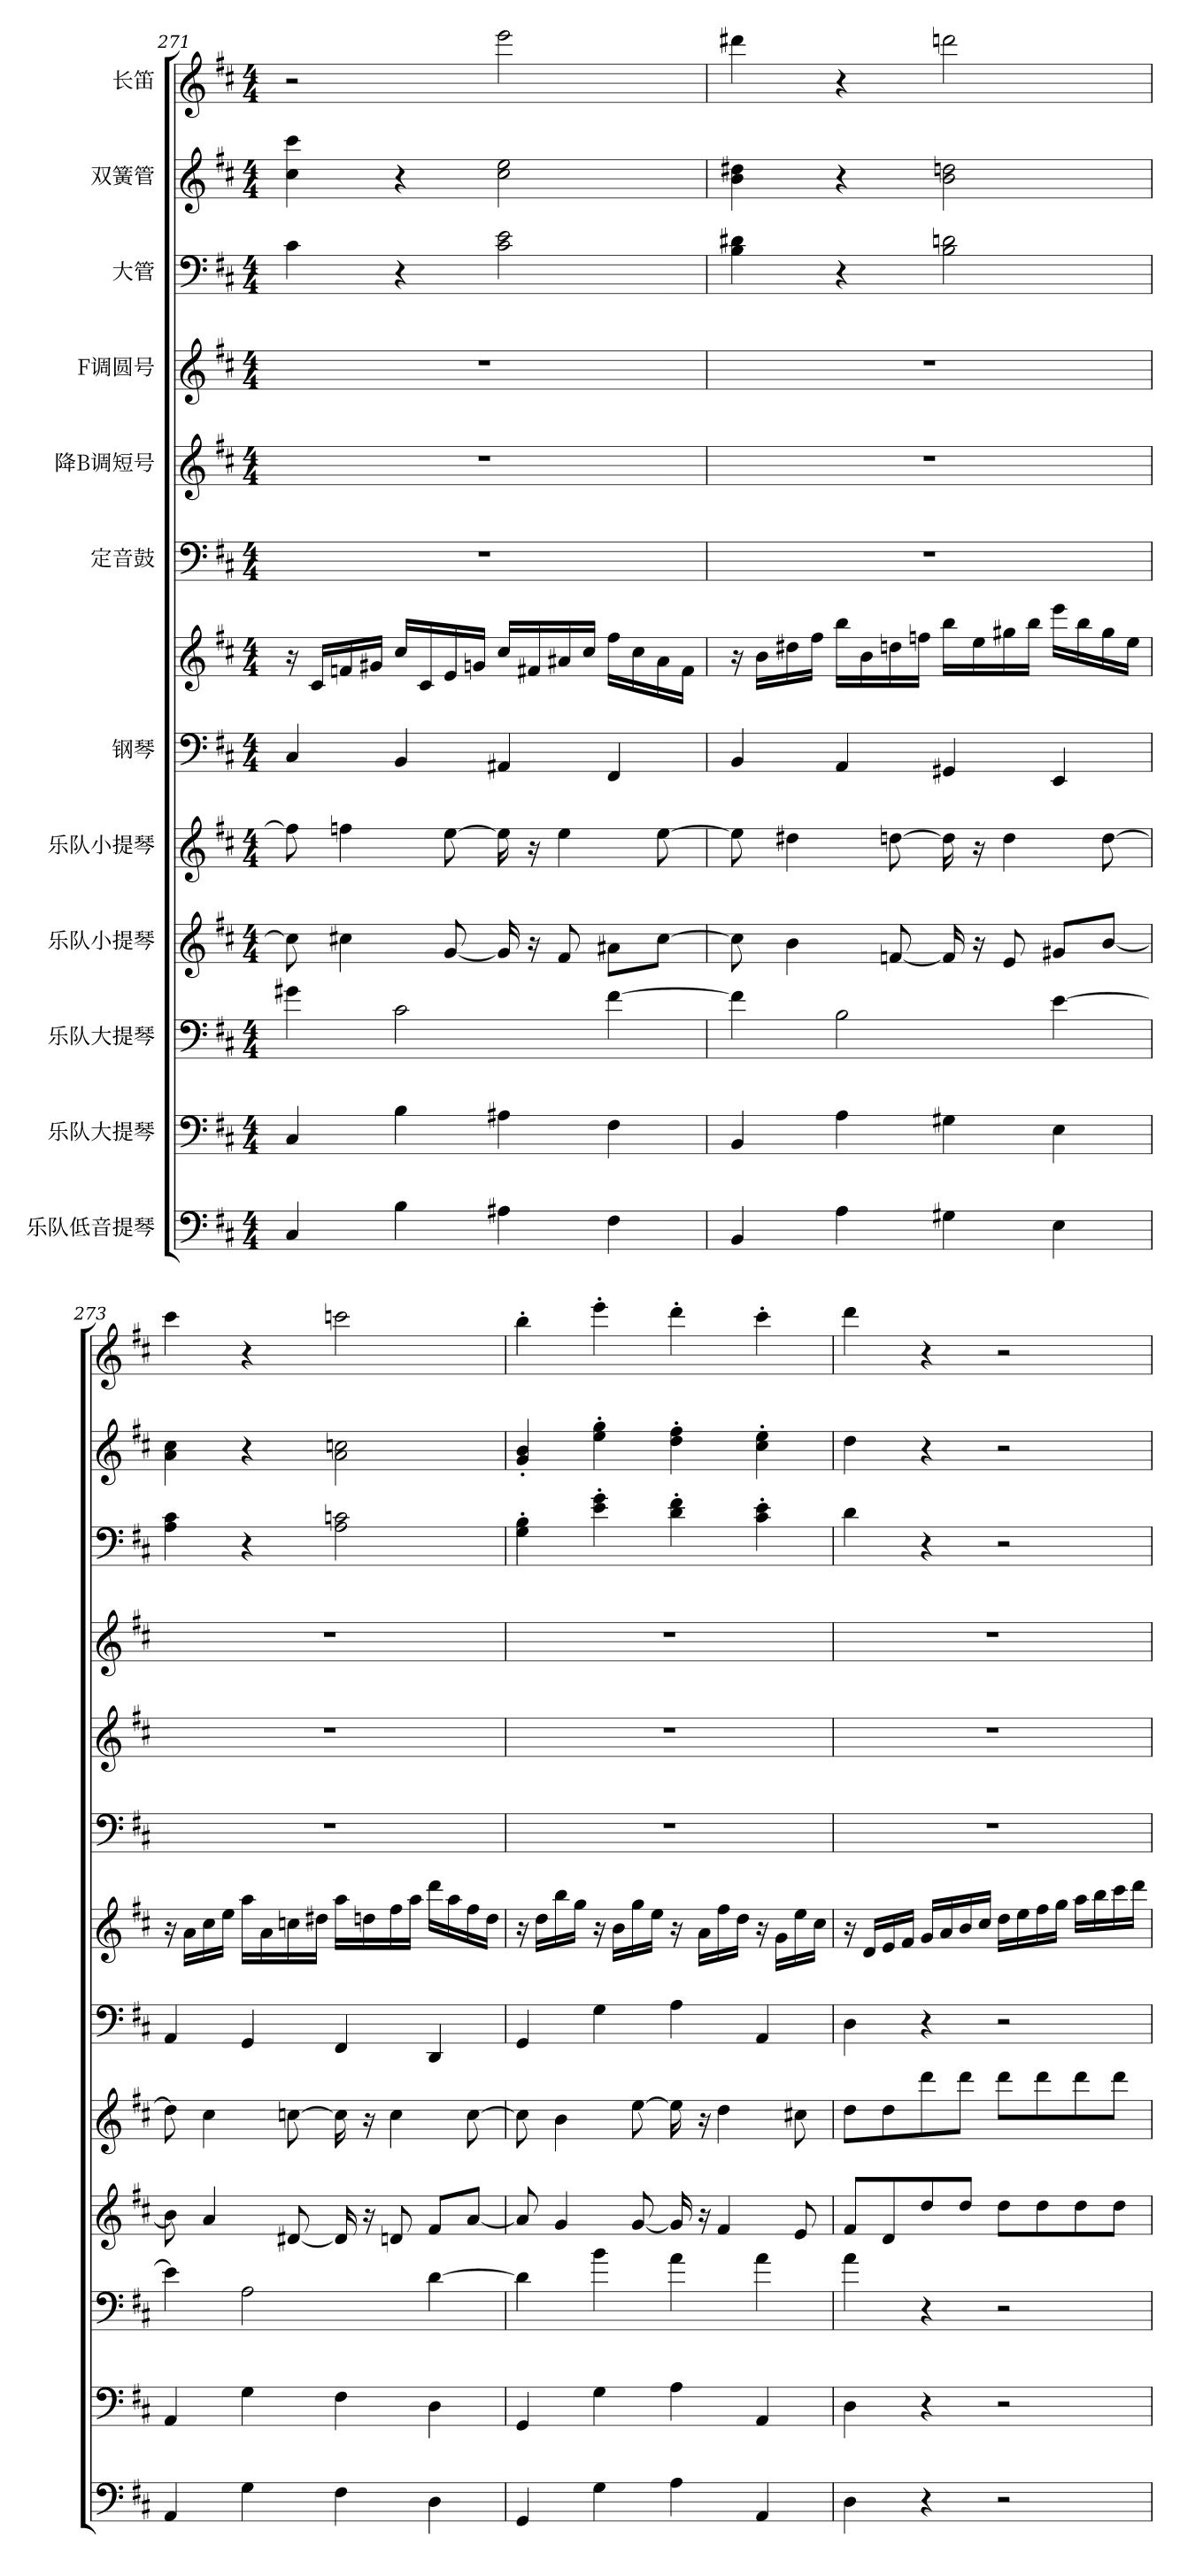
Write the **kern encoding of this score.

**kern	**kern	**kern	**kern	**kern	**kern	**kern	**kern	**kern	**kern	**kern	**kern	**kern
*part12	*part11	*part10	*part9	*part8	*part7	*part7	*part6	*part5	*part4	*part3	*part2	*part1
*staff13	*staff12	*staff11	*staff10	*staff9	*staff8	*staff7	*staff6	*staff5	*staff4	*staff3	*staff2	*staff1
*I"乐队低音提琴	*I"乐队大提琴	*I"乐队大提琴	*I"乐队小提琴	*I"乐队小提琴	*I"钢琴	*	*I"定音鼓	*I"降B调短号	*I"F调圆号	*I"大管	*I"双簧管	*I"长笛
*clefF4	*clefF4	*clefF4	*clefG2	*clefG2	*clefF4	*clefG2	*clefF4	*clefG2	*clefG2	*clefF4	*clefG2	*clefG2
*ITrd7c12	*	*	*	*	*	*	*	*ITrd1c2	*ITrd4c7	*	*	*
*k[f#c#]	*k[f#c#]	*k[f#c#]	*k[f#c#]	*k[f#c#]	*k[f#c#]	*k[f#c#]	*k[f#c#]	*k[]	*k[f#]	*k[f#c#]	*k[f#c#]	*k[f#c#]
*M4/4	*M4/4	*M4/4	*M4/4	*M4/4	*M4/4	*M4/4	*M4/4	*M4/4	*M4/4	*M4/4	*M4/4	*M4/4
=271	=271	=271	=271	=271	=271	=271	=271	=271	=271	=271	=271	=271
4CC#/	4C#/	4g#X\	8cc\]	8ff#\]	4C#/	16r	1r	1r	1r	4c#\	4cc#\ 4ccc#\	2r
.	.	.	.	.	.	16c#/LL	.	.	.	.	.	.
.	.	.	4cc#X\	4ffn\	.	16fn/	.	.	.	.	.	.
.	.	.	.	.	.	16g#X/JJ	.	.	.	.	.	.
4BB\	4B\	2c#\	.	.	4BB/	16cc#/LL	.	.	.	4r	4r	.
.	.	.	.	.	.	16c#/	.	.	.	.	.	.
.	.	.	[8g/	[8ee\	.	16e/	.	.	.	.	.	.
.	.	.	.	.	.	16gn/JJ	.	.	.	.	.	.
4AA#X\	4A#X\	.	16g/]	16ee\]	4AA#X/	16cc#/LL	.	.	.	2c#\ 2e\	2cc#\ 2ee\	2eee\
.	.	.	16r	16r	.	16f#X/	.	.	.	.	.	.
.	.	.	8f#/	4ee\	.	16a#X/	.	.	.	.	.	.
.	.	.	.	.	.	16cc#/JJ	.	.	.	.	.	.
4FF#\	4F#\	[4f#\	8a#X\L	.	4FF#/	16ff#\LL	.	.	.	.	.	.
.	.	.	.	.	.	16cc#\	.	.	.	.	.	.
.	.	.	[8cc#\J	[8ee\	.	16a#\	.	.	.	.	.	.
.	.	.	.	.	.	16f#\JJ	.	.	.	.	.	.
!!LO:PB:g=z
=272	=272	=272	=272	=272	=272	=272	=272	=272	=272	=272	=272	=272
4BBB/	4BB/	4f#\]	8cc#\]	8ee\]	4BB/	16r	1r	1r	1r	4B\ 4d#X\	4b\ 4dd#X\	4ddd#X\
.	.	.	.	.	.	16b\LL	.	.	.	.	.	.
.	.	.	4b\	4dd#X\	.	16dd#X\	.	.	.	.	.	.
.	.	.	.	.	.	16ff#\JJ	.	.	.	.	.	.
4AA\	4A\	2B\	.	.	4AA/	16bb\LL	.	.	.	4r	4r	4r
.	.	.	.	.	.	16b\	.	.	.	.	.	.
.	.	.	[8fn/	[8ddn\	.	16ddn\	.	.	.	.	.	.
.	.	.	.	.	.	16ffn\JJ	.	.	.	.	.	.
4GG#X\	4G#X\	.	16f/]	16dd\]	4GG#X/	16bb\LL	.	.	.	2B\ 2dn\	2b\ 2ddn\	2dddn\
.	.	.	16r	16r	.	16ee\	.	.	.	.	.	.
.	.	.	8e/	4dd\	.	16gg#X\	.	.	.	.	.	.
.	.	.	.	.	.	16bb\JJ	.	.	.	.	.	.
4EE\	4E\	[4e\	8g#X/L	.	4EE/	16eee\LL	.	.	.	.	.	.
.	.	.	.	.	.	16bb\	.	.	.	.	.	.
.	.	.	[8b/J	[8dd\	.	16gg#\	.	.	.	.	.	.
.	.	.	.	.	.	16ee\JJ	.	.	.	.	.	.
=273	=273	=273	=273	=273	=273	=273	=273	=273	=273	=273	=273	=273
4AAA/	4AA/	4e\]	8b\]	8dd\]	4AA/	16r	1r	1r	1r	4A\ 4c#\	4a\ 4cc#\	4ccc#\
.	.	.	.	.	.	16a\LL	.	.	.	.	.	.
.	.	.	4a/	4cc#\	.	16cc#\	.	.	.	.	.	.
.	.	.	.	.	.	16ee\JJ	.	.	.	.	.	.
4GG\	4G\	2A\	.	.	4GG/	16aa\LL	.	.	.	4r	4r	4r
.	.	.	.	.	.	16a\	.	.	.	.	.	.
.	.	.	[8d#X/	[8ccn\	.	16ccn\	.	.	.	.	.	.
.	.	.	.	.	.	16dd#X\JJ	.	.	.	.	.	.
4FF#\	4F#\	.	16d#/]	16cc\]	4FF#/	16aa\LL	.	.	.	2A\ 2cn\	2a\ 2ccn\	2cccn\
.	.	.	16r	16r	.	16ddn\	.	.	.	.	.	.
.	.	.	8dn/	4cc\	.	16ff#\	.	.	.	.	.	.
.	.	.	.	.	.	16aa\JJ	.	.	.	.	.	.
4DD\	4D\	[4d\	8f#/L	.	4DD/	16ddd\LL	.	.	.	.	.	.
.	.	.	.	.	.	16aa\	.	.	.	.	.	.
.	.	.	[8a/J	[8cc\	.	16ff#\	.	.	.	.	.	.
.	.	.	.	.	.	16dd\JJ	.	.	.	.	.	.
!!LO:PB:g=z
=274	=274	=274	=274	=274	=274	=274	=274	=274	=274	=274	=274	=274
4GGG/	4GG/	4d\]	8a/]	8cc\]	4GG/	16r	1r	1r	1r	4G\' 4B\'	4g/' 4b/'	4bb'\
.	.	.	.	.	.	16dd\LL	.	.	.	.	.	.
.	.	.	4g/	4b\	.	16bb\	.	.	.	.	.	.
.	.	.	.	.	.	16gg\JJ	.	.	.	.	.	.
4GG\	4G\	4b\	.	.	4G\	16r	.	.	.	4e\' 4g\'	4ee\' 4gg\'	4eee'\
.	.	.	.	.	.	16b\LL	.	.	.	.	.	.
.	.	.	[8g/	[8ee\	.	16gg\	.	.	.	.	.	.
.	.	.	.	.	.	16ee\JJ	.	.	.	.	.	.
4AA\	4A\	4a\	16g/]	16ee\]	4A\	16r	.	.	.	4d\' 4f#\'	4dd\' 4ff#\'	4ddd'\
.	.	.	16r	16r	.	16a\LL	.	.	.	.	.	.
.	.	.	4f#/	4dd\	.	16ff#\	.	.	.	.	.	.
.	.	.	.	.	.	16dd\JJ	.	.	.	.	.	.
4AAA/	4AA/	4a\	.	.	4AA/	16r	.	.	.	4c#\' 4e\'	4cc#\' 4ee\'	4ccc#'\
.	.	.	.	.	.	16g\LL	.	.	.	.	.	.
.	.	.	8e/	8cc#X\	.	16ee\	.	.	.	.	.	.
.	.	.	.	.	.	16cc#\JJ	.	.	.	.	.	.
=275	=275	=275	=275	=275	=275	=275	=275	=275	=275	=275	=275	=275
4DD\	4D\	4a\	8f#/L	8dd\L	4D\	16r	1r	1r	1r	4d\	4dd\	4ddd\
.	.	.	.	.	.	16d/LL	.	.	.	.	.	.
.	.	.	8d/	8dd\	.	16e/	.	.	.	.	.	.
.	.	.	.	.	.	16f#/JJ	.	.	.	.	.	.
4r	4r	4r	8dd/	8ddd\	4r	16g/LL	.	.	.	4r	4r	4r
.	.	.	.	.	.	16a/	.	.	.	.	.	.
.	.	.	8dd/J	8ddd\J	.	16b/	.	.	.	.	.	.
.	.	.	.	.	.	16cc#/JJ	.	.	.	.	.	.
2r	2r	2r	8dd\L	8ddd\L	2r	16dd\LL	.	.	.	2r	2r	2r
.	.	.	.	.	.	16ee\	.	.	.	.	.	.
.	.	.	8dd\	8ddd\	.	16ff#\	.	.	.	.	.	.
.	.	.	.	.	.	16gg\JJ	.	.	.	.	.	.
.	.	.	8dd\	8ddd\	.	16aa\LL	.	.	.	.	.	.
.	.	.	.	.	.	16bb\	.	.	.	.	.	.
.	.	.	8dd\J	8ddd\J	.	16ccc#\	.	.	.	.	.	.
.	.	.	.	.	.	16ddd\JJ	.	.	.	.	.	.
=	=	=	=	=	=	=	=	=	=	=	=	=
*-	*-	*-	*-	*-	*-	*-	*-	*-	*-	*-	*-	*-
